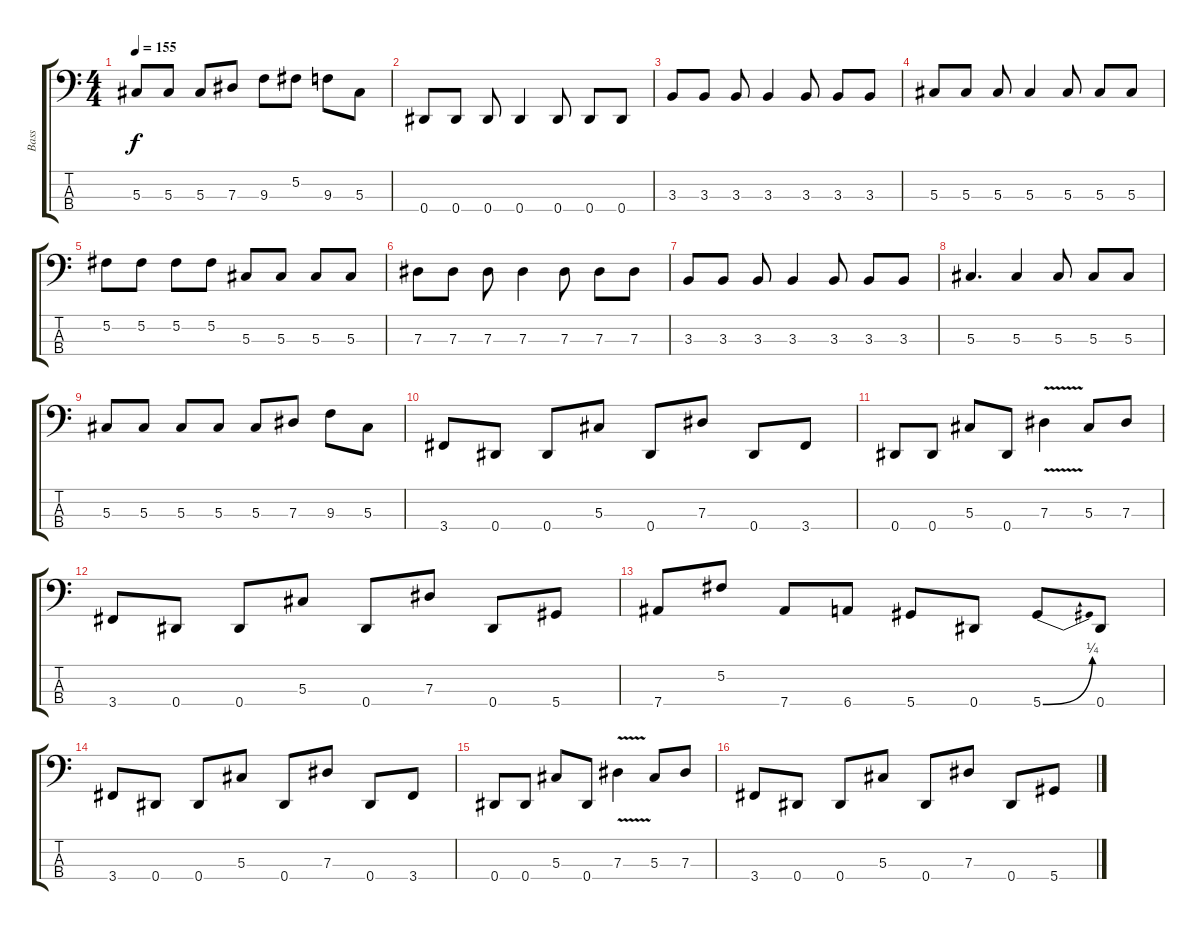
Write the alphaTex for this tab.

\track ("Bass" "Bass") {instrument electricbasspick}
\staff {score tabs}
\tuning (Gb2 Db2 Ab1 Eb1) {hide}
\ts (4 4)
\tempo 155
\clef f4
\ks c
5.3.8{dy f} 5.3.8 5.3.8 7.3.8 9.3.8 5.2.8 9.3.8 5.3.8 |
0.4.8 0.4.8 0.4.8 0.4.4 0.4.8 0.4.8 0.4.8 |
3.3.8 3.3.8 3.3.8 3.3.4 3.3.8 3.3.8 3.3.8 |
5.3.8 5.3.8 5.3.8 5.3.4 5.3.8 5.3.8 5.3.8 |
5.2.8 5.2.8 5.2.8 5.2.8 5.3.8 5.3.8 5.3.8 5.3.8 |
7.3.8 7.3.8 7.3.8 7.3.4 7.3.8 7.3.8 7.3.8 |
3.3.8 3.3.8 3.3.8 3.3.4 3.3.8 3.3.8 3.3.8 |
5.3.4{d} 5.3.4 5.3.8 5.3.8 5.3.8 |
5.3.8 5.3.8 5.3.8 5.3.8 5.3.8 7.3.8 9.3.8 5.3.8 |
3.4.8 0.4.8 0.4.8 5.3.8 0.4.8 7.3.8 0.4.8 3.4.8 |
0.4.8 0.4.8 5.3.8 0.4.8 7.3{v}.4 5.3.8 7.3.8 |
3.4.8 0.4.8 0.4.8 5.3.8 0.4.8 7.3.8 0.4.8 5.4.8 |
7.4.8 5.2.8 7.4.8 6.4.8 5.4.8 0.4.8 5.4{be (bend 0 0 60 1)}.8 0.4.8 |
3.4.8 0.4.8 0.4.8 5.3.8 0.4.8 7.3.8 0.4.8 3.4.8 |
0.4.8 0.4.8 5.3.8 0.4.8 7.3{v}.4 5.3.8 7.3.8 |
3.4.8 0.4.8 0.4.8 5.3.8 0.4.8 7.3.8 0.4.8 5.4.8
